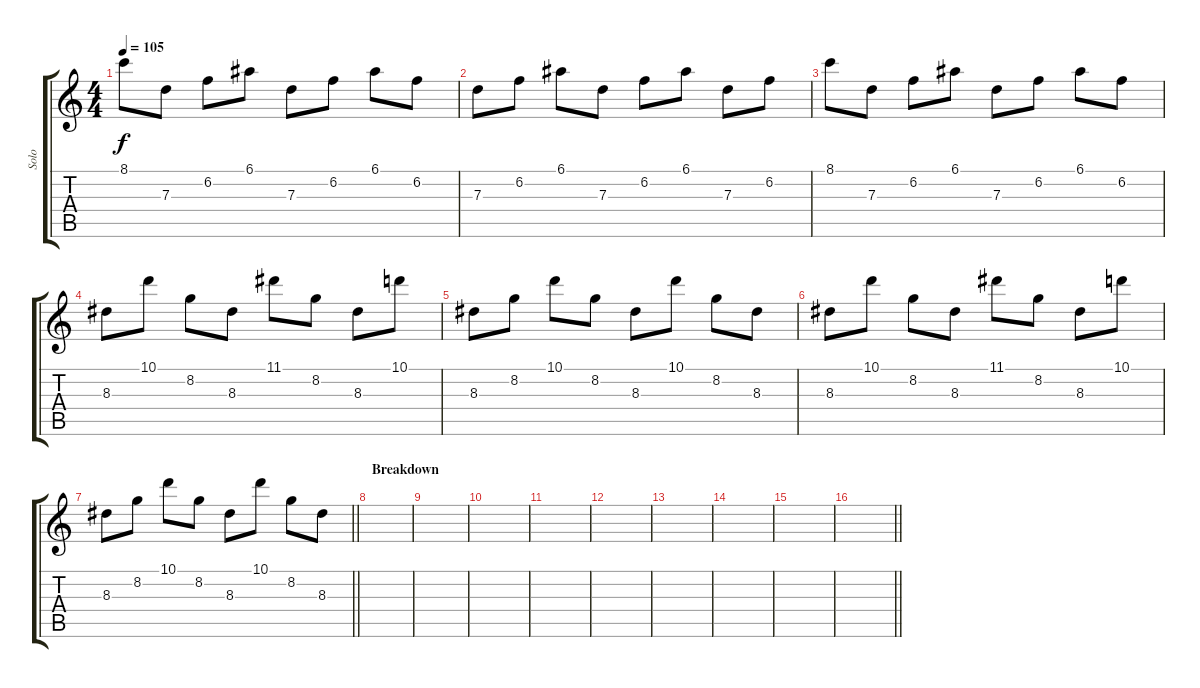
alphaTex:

\track ("Solo" "Solo") {instrument distortionguitar}
\staff {score tabs}
\tuning (E4 B3 G3 D3 A2 E2) {hide}
\ts (4 4)
\tempo 105
\clef g2
\ks c
8.1.8{dy f} 7.3.8 6.2.8 6.1.8 7.3.8 6.2.8 6.1.8 6.2.8 |
7.3.8 6.2.8 6.1.8 7.3.8 6.2.8 6.1.8 7.3.8 6.2.8 |
8.1.8 7.3.8 6.2.8 6.1.8 7.3.8 6.2.8 6.1.8 6.2.8 |
8.3.8 10.1.8 8.2.8 8.3.8 11.1.8 8.2.8 8.3.8 10.1.8 |
8.3.8 8.2.8 10.1.8 8.2.8 8.3.8 10.1.8 8.2.8 8.3.8 |
8.3.8 10.1.8 8.2.8 8.3.8 11.1.8 8.2.8 8.3.8 10.1.8 |
\barLineRight lightlight
8.3.8 8.2.8 10.1.8 8.2.8 8.3.8 10.1.8 8.2.8 8.3.8 |
\section ("" "Breakdown")
|
|
|
|
|
|
|
|
\barLineRight lightlight
